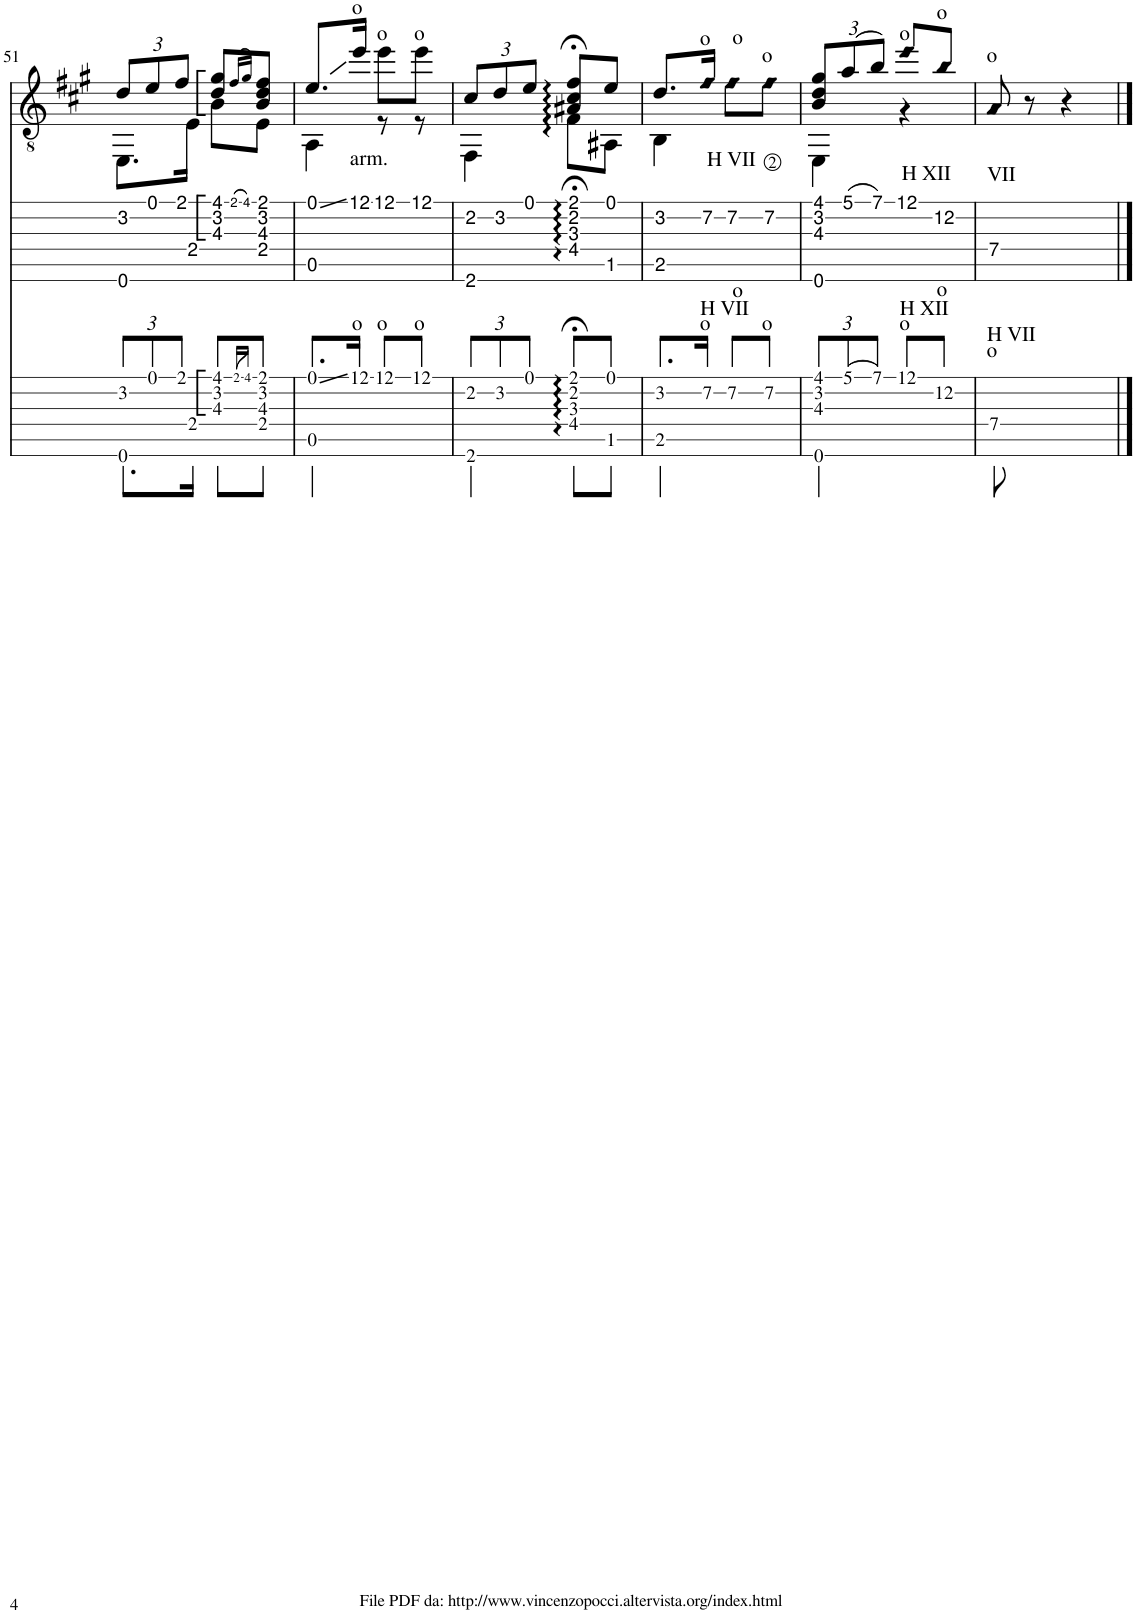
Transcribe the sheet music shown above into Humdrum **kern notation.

**kern	**kern	**kern
*part2	*part1	*part1
*staff3	*staff2	*staff1
*I"Chitarra classica (Intavolatura)	*I"Guitar	*
!!LO:PB:g=z
*	*	*clefGv2
*k[f#c#g#]	*k[f#c#g#]	*k[f#c#g#]
*M2/4	*M2/4	*M2/4
*Xbrackettup	*Xbrackettup	*Xbrackettup
=51	=51	=51
*^	*^	*^
12d/L	8.EE\L	12dL	8.EEL	12d/L	8.EE\L
12e/	.	12e	.	12e/	.
12f#/J	.	12f#J	.	12f#/J	.
.	16E\Jk	.	16EJk	.	16E\Jk
8d/ 8g#/L	8B\L	8d\ 8g#\L	8BL	8d/ 8g#/L	8B\L
(16qf#/LL	.	qf#	.	(16qf#/LL	.
16qg#/JJ)	.	qg#	.	16qg#/JJ)	.
8B/ 8d/ 8f#/J	8E\J	8B\ 8d\ 8f#\J	8EJ	8B/ 8d/ 8f#/J	8E\J
=52	=52	=52	=52	=52	=52
8.e/L	4AA\	8.eL	4AA	8.e/L	4AA\
!	!	!	!	!LO:TX:a:t=o	!
!	!	!LO:TX:a:t=arm.	!	!	!
!LO:TX:a:t=o	!	!	!	!	!
16ee/Jk	.	16eeJk	.	16ee/Jk	.
!	!	!	!	!LO:TX:a:t=o	!
!LO:TX:a:t=o	!	!	!	!	!
8ee/L	8r	8eeL	8r	8ee\L	8r
!	!	!	!	!LO:TX:a:t=o	!
!LO:TX:a:t=o	!	!	!	!	!
8ee/J	8r	8eeJ	8r	8ee\J	8r
=53	=53	=53	=53	=53	=53
12c#/L	4FF#\	12c#L	4FF#	12c#/L	4FF#\
12d/	.	12d	.	12d/	.
12e/J	.	12eJ	.	12e/J	.
8A#X/;< 8c#/;< 8f#/;<L	8F#\L	8A#X;<\ 8c#;<\ 8f#;<\L	8F#L	8A#X/;< 8c#/;< 8f#/;<L	8F#\L
8e/J	8AA#X\J	8eJ	8AA#XJ	8e/J	8AA#X\J
=54	=54	=54	=54	=54	=54
8.d/L	4BB\	8.dL	4BB	8.d/L	4BB\
!	!	!	!	!LO:TX:a:t=o	!
!	!	!LO:TX:a:t=H VII	!	!	!
!LO:TX:a:t=o	!	!	!	!	!
!LO:TX:a:t=H VII	!	!	!	!	!
!LO:N:head=diamond	!	!LO:N:head=diamond	!	!LO:N:head=diamond	!
16f#/Jk	.	16f#Jk	.	16f#/Jk	.
!	!	!	!	!LO:TX:a:t=o	!
!LO:TX:a:t=o	!	!	!	!	!
!LO:N:head=diamond	!	!LO:N:head=diamond	!	!LO:N:head=diamond	!
8f#/L	4ryy	8f#L	4ryy	8f#\L	4ryy
!	!	!	!	!LO:TX:a:t=o	!
!LO:TX:a:t=o	!	!	!	!	!
!LO:N:head=diamond	!	!LO:N:head=diamond	!	!LO:N:head=diamond	!
8f#/J	.	8f#J	.	8f#\J	.
=55	=55	=55	=55	=55	=55
12B/ 12d/ 12g#/L	4EE\	12B\ 12d\ 12g#\L	4EE	12B/ 12d/ 12g#/L	4EE\
(12a/	.	12a	.	(12a/	.
12b/J)	.	12bJ	.	12b/J)	.
!	!	!	!	!LO:TX:a:t=o	!
!	!	!LO:TX:a:t=H XII	!	!	!
!LO:TX:a:t=o	!	!	!	!	!
!LO:TX:a:t=H XII	!	!	!	!	!
!LO:N:head=diamond	!	!LO:N:head=diamond	!	!LO:N:head=diamond	!
8ee/L	4r	8eeL	4r	8ee/L	4r
!	!	!	!	!LO:TX:a:t=o	!
!LO:TX:a:t=o	!	!	!	!	!
!LO:N:head=diamond	!	!LO:N:head=diamond	!	!LO:N:head=diamond	!
8b/J	.	8bJ	.	8b/J	.
*v	*v	*	*	*	*
*	*v	*v	*	*
*	*	*v	*v
=56	=56	=56
!	!	!LO:TX:a:t=o
!	!LO:TX:a:t=VII	!
!LO:TX:a:t=o	!	!
!LO:TX:a:t=H VII	!	!
!LO:N:head=diamond	!LO:N:head=diamond	!LO:N:head=diamond
8A\	8A	8A/
8r	8r	8r
4r	4r	4r
==	==	==
*-	*-	*-
